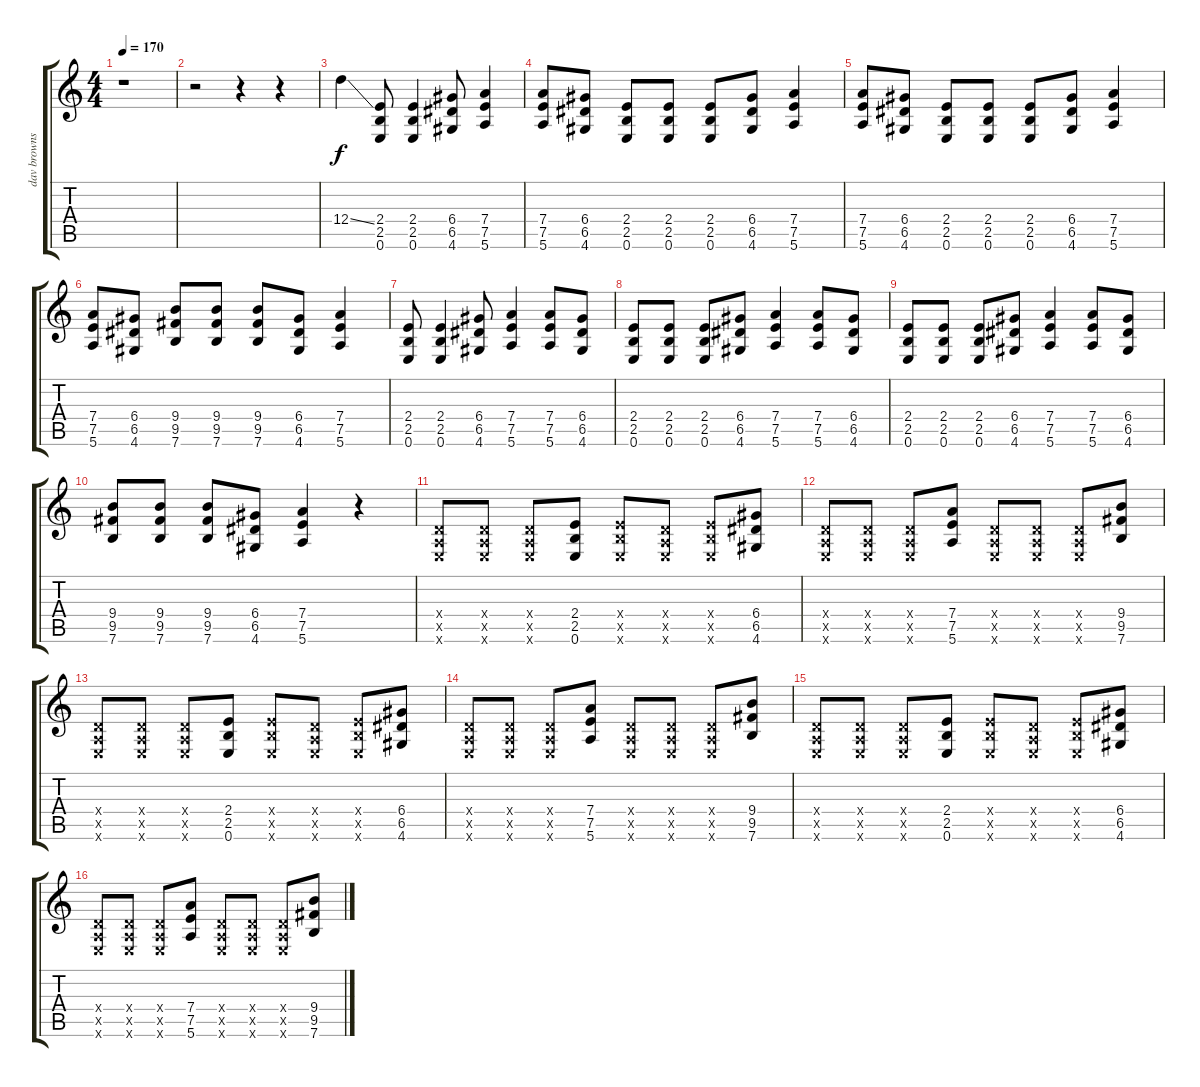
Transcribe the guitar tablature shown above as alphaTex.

\track ("dav brownsound" "dav browns") {instrument overdrivenguitar}
\staff {score tabs}
\tuning (E4 B3 G3 D3 A2 E2) {hide}
\ts (4 4)
\tempo 170
\clef g2
\ks c
r.1{dy f instrument overdrivenguitar} |
r.2 r.4 r.4 |
12.4{ss}.4 (2.4 2.5 0.6).8 (2.4 2.5 0.6).4 (6.4 6.5 4.6).8 (7.4 7.5 5.6).4 |
(7.4 7.5 5.6).8 (6.4 6.5 4.6).8 (2.4 2.5 0.6).8 (2.4 2.5 0.6).8 (2.4 2.5 0.6).8 (6.4 6.5 4.6).8 (7.4 7.5 5.6).4 |
(7.4 7.5 5.6).8 (6.4 6.5 4.6).8 (2.4 2.5 0.6).8 (2.4 2.5 0.6).8 (2.4 2.5 0.6).8 (6.4 6.5 4.6).8 (7.4 7.5 5.6).4 |
(7.4 7.5 5.6).8 (6.4 6.5 4.6).8 (9.4 9.5 7.6).8 (9.4 9.5 7.6).8 (9.4 9.5 7.6).8 (6.4 6.5 4.6).8 (7.4 7.5 5.6).4 |
(2.4 2.5 0.6).8 (2.4 2.5 0.6).4 (6.4 6.5 4.6).8 (7.4 7.5 5.6).4 (7.4 7.5 5.6).8 (6.4 6.5 4.6).8 |
(2.4 2.5 0.6).8 (2.4 2.5 0.6).8 (2.4 2.5 0.6).8 (6.4 6.5 4.6).8 (7.4 7.5 5.6).4 (7.4 7.5 5.6).8 (6.4 6.5 4.6).8 |
(2.4 2.5 0.6).8 (2.4 2.5 0.6).8 (2.4 2.5 0.6).8 (6.4 6.5 4.6).8 (7.4 7.5 5.6).4 (7.4 7.5 5.6).8 (6.4 6.5 4.6).8 |
(9.4 9.5 7.6).8 (9.4 9.5 7.6).8 (9.4 9.5 7.6).8 (6.4 6.5 4.6).8 (7.4 7.5 5.6).4 r.4 |
(0.4{x} 0.5{x} 0.6{x}).8 (0.4{x} 0.5{x} 0.6{x}).8 (0.4{x} 0.5{x} 0.6{x}).8 (2.4 2.5 0.6).8 (2.4{x} 2.5{x} 0.6{x}).8 (0.4{x} 0.5{x} 0.6{x}).8 (2.4{x} 2.5{x} 0.6{x}).8 (6.4 6.5 4.6).8 |
(0.4{x} 0.5{x} 0.6{x}).8 (0.4{x} 0.5{x} 0.6{x}).8 (0.4{x} 0.5{x} 0.6{x}).8 (7.4 7.5 5.6).8 (0.4{x} 0.5{x} 0.6{x}).8 (0.4{x} 0.5{x} 0.6{x}).8 (0.4{x} 0.5{x} 0.6{x}).8 (9.4 9.5 7.6).8 |
(0.4{x} 0.5{x} 0.6{x}).8 (0.4{x} 0.5{x} 0.6{x}).8 (0.4{x} 0.5{x} 0.6{x}).8 (2.4 2.5 0.6).8 (2.4{x} 2.5{x} 0.6{x}).8 (0.4{x} 0.5{x} 0.6{x}).8 (2.4{x} 2.5{x} 0.6{x}).8 (6.4 6.5 4.6).8 |
(0.4{x} 0.5{x} 0.6{x}).8 (0.4{x} 0.5{x} 0.6{x}).8 (0.4{x} 0.5{x} 0.6{x}).8 (7.4 7.5 5.6).8 (0.4{x} 0.5{x} 0.6{x}).8 (0.4{x} 0.5{x} 0.6{x}).8 (0.4{x} 0.5{x} 0.6{x}).8 (9.4 9.5 7.6).8 |
(0.4{x} 0.5{x} 0.6{x}).8 (0.4{x} 0.5{x} 0.6{x}).8 (0.4{x} 0.5{x} 0.6{x}).8 (2.4 2.5 0.6).8 (2.4{x} 2.5{x} 0.6{x}).8 (0.4{x} 0.5{x} 0.6{x}).8 (2.4{x} 2.5{x} 0.6{x}).8 (6.4 6.5 4.6).8 |
(0.4{x} 0.5{x} 0.6{x}).8 (0.4{x} 0.5{x} 0.6{x}).8 (0.4{x} 0.5{x} 0.6{x}).8 (7.4 7.5 5.6).8 (0.4{x} 0.5{x} 0.6{x}).8 (0.4{x} 0.5{x} 0.6{x}).8 (0.4{x} 0.5{x} 0.6{x}).8 (9.4 9.5 7.6).8
